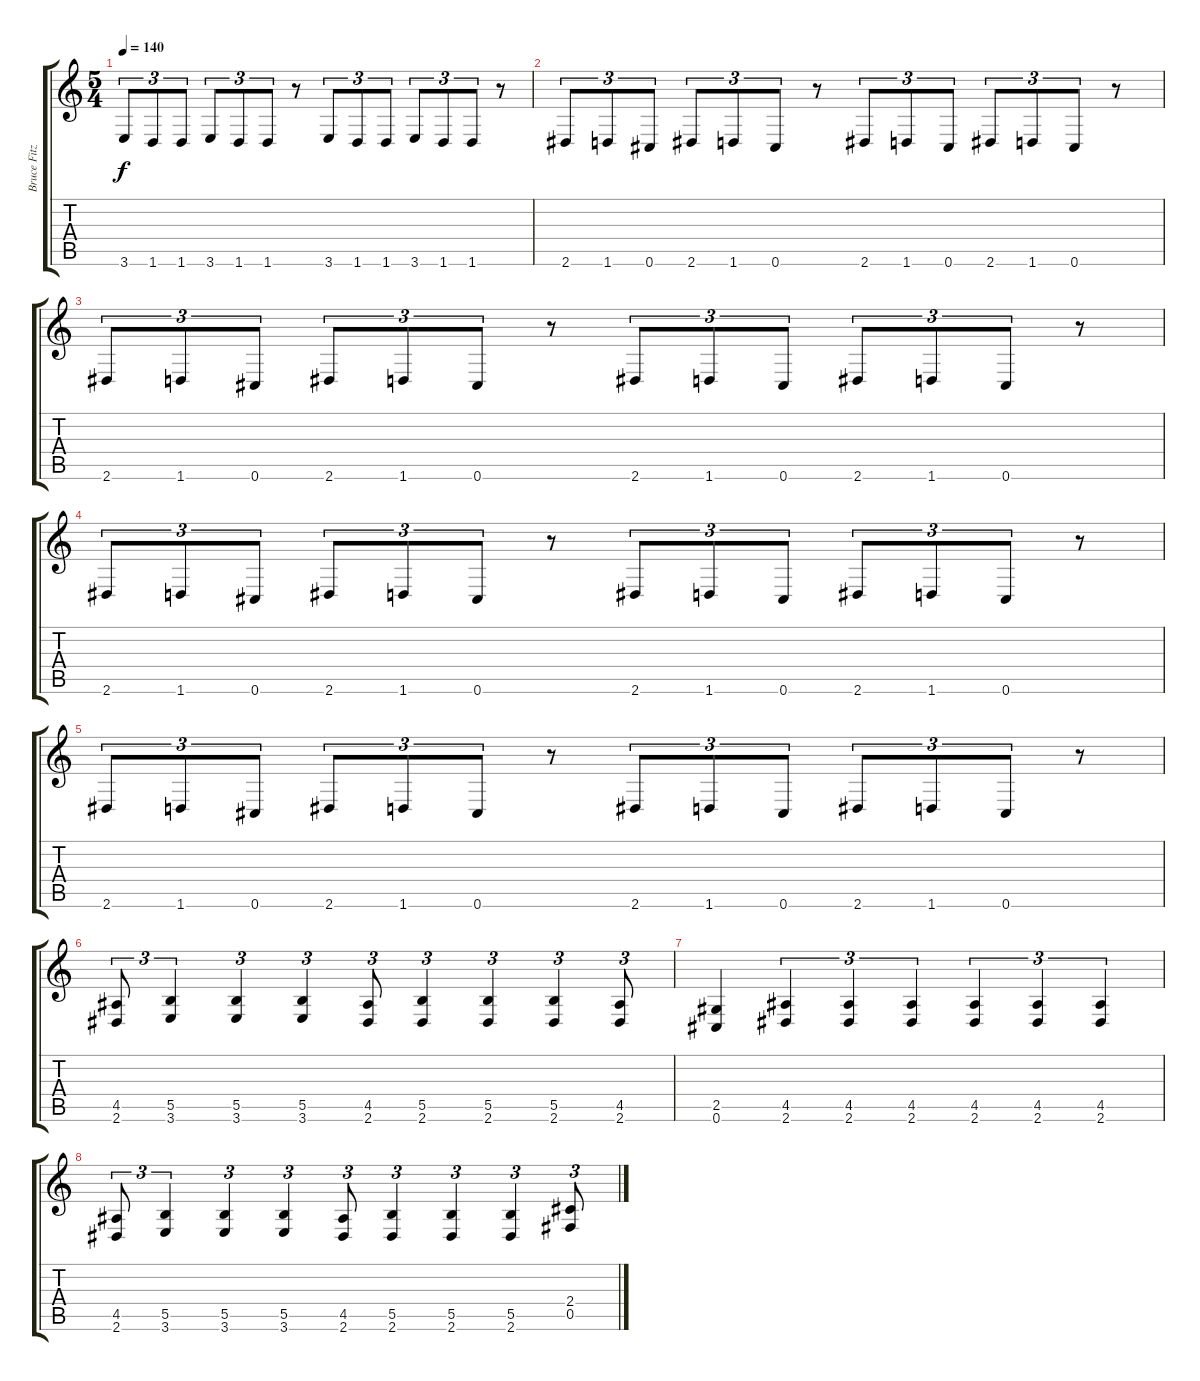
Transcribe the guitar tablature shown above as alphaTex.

\track ("Bruce Fitzburgh - Rythm Guitar" "Bruce Fitz") {instrument distortionguitar}
\staff {score tabs}
\tuning (Db4 Ab3 E3 B2 Gb2 Db2) {hide}
\ts (5 4)
\tempo 140
\clef g2
\ks c
3.6.8{tu (3 2) dy f} 1.6.8{tu (3 2)} 1.6.8{tu (3 2)} 3.6.8{tu (3 2)} 1.6.8{tu (3 2)} 1.6.8{tu (3 2)} r.8 3.6.8{tu (3 2)} 1.6.8{tu (3 2)} 1.6.8{tu (3 2)} 3.6.8{tu (3 2)} 1.6.8{tu (3 2)} 1.6.8{tu (3 2)} r.8 |
2.6.8{tu (3 2)} 1.6.8{tu (3 2)} 0.6.8{tu (3 2)} 2.6.8{tu (3 2)} 1.6.8{tu (3 2)} 0.6.8{tu (3 2)} r.8 2.6.8{tu (3 2)} 1.6.8{tu (3 2)} 0.6.8{tu (3 2)} 2.6.8{tu (3 2)} 1.6.8{tu (3 2)} 0.6.8{tu (3 2)} r.8 |
2.6.8{tu (3 2)} 1.6.8{tu (3 2)} 0.6.8{tu (3 2)} 2.6.8{tu (3 2)} 1.6.8{tu (3 2)} 0.6.8{tu (3 2)} r.8 2.6.8{tu (3 2)} 1.6.8{tu (3 2)} 0.6.8{tu (3 2)} 2.6.8{tu (3 2)} 1.6.8{tu (3 2)} 0.6.8{tu (3 2)} r.8 |
2.6.8{tu (3 2)} 1.6.8{tu (3 2)} 0.6.8{tu (3 2)} 2.6.8{tu (3 2)} 1.6.8{tu (3 2)} 0.6.8{tu (3 2)} r.8 2.6.8{tu (3 2)} 1.6.8{tu (3 2)} 0.6.8{tu (3 2)} 2.6.8{tu (3 2)} 1.6.8{tu (3 2)} 0.6.8{tu (3 2)} r.8 |
2.6.8{tu (3 2)} 1.6.8{tu (3 2)} 0.6.8{tu (3 2)} 2.6.8{tu (3 2)} 1.6.8{tu (3 2)} 0.6.8{tu (3 2)} r.8 2.6.8{tu (3 2)} 1.6.8{tu (3 2)} 0.6.8{tu (3 2)} 2.6.8{tu (3 2)} 1.6.8{tu (3 2)} 0.6.8{tu (3 2)} r.8 |
(4.5 2.6).8{tu (3 2)} (5.5 3.6).4{tu (3 2)} (5.5 3.6).4{tu (3 2)} (5.5 3.6).4{tu (3 2)} (4.5 2.6).8{tu (3 2)} (5.5 2.6).4{tu (3 2)} (5.5 2.6).4{tu (3 2)} (5.5 2.6).4{tu (3 2)} (4.5 2.6).8{tu (3 2)} |
(2.5 0.6).4 (4.5 2.6).4{tu (3 2)} (4.5 2.6).4{tu (3 2)} (4.5 2.6).4{tu (3 2)} (4.5 2.6).4{tu (3 2)} (4.5 2.6).4{tu (3 2)} (4.5 2.6).4{tu (3 2)} |
(4.5 2.6).8{tu (3 2)} (5.5 3.6).4{tu (3 2)} (5.5 3.6).4{tu (3 2)} (5.5 3.6).4{tu (3 2)} (4.5 2.6).8{tu (3 2)} (5.5 2.6).4{tu (3 2)} (5.5 2.6).4{tu (3 2)} (5.5 2.6).4{tu (3 2)} (2.4 0.5).8{tu (3 2)}
